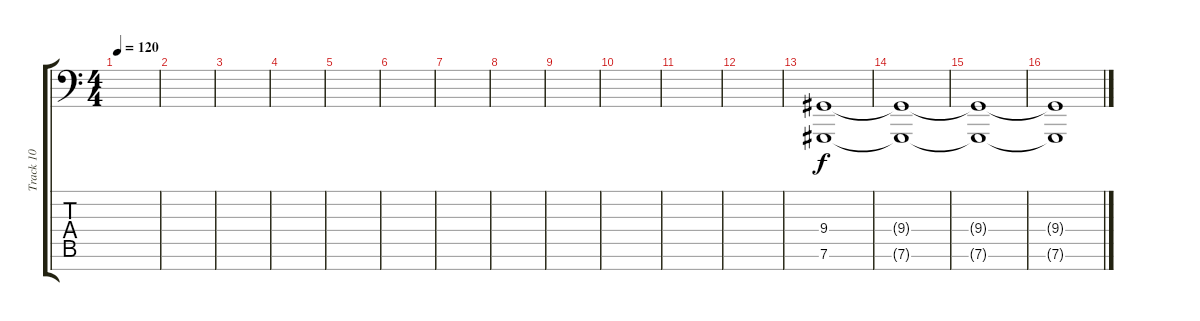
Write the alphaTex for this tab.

\track ("Track 10" "Track 10") {instrument pad2warm}
\staff {score tabs}
\tuning (Db3 Ab2 E2 B1 Gb1 Db1 Ab0) {hide}
\ts (4 4)
\tempo 120
\clef f4
\ks c
|
|
|
|
|
|
|
|
|
|
|
|
(9.4 7.6).1 |
(9.4{t} 7.6{t}).1 |
(9.4{t} 7.6{t}).1 |
(9.4{t} 7.6{t}).1
